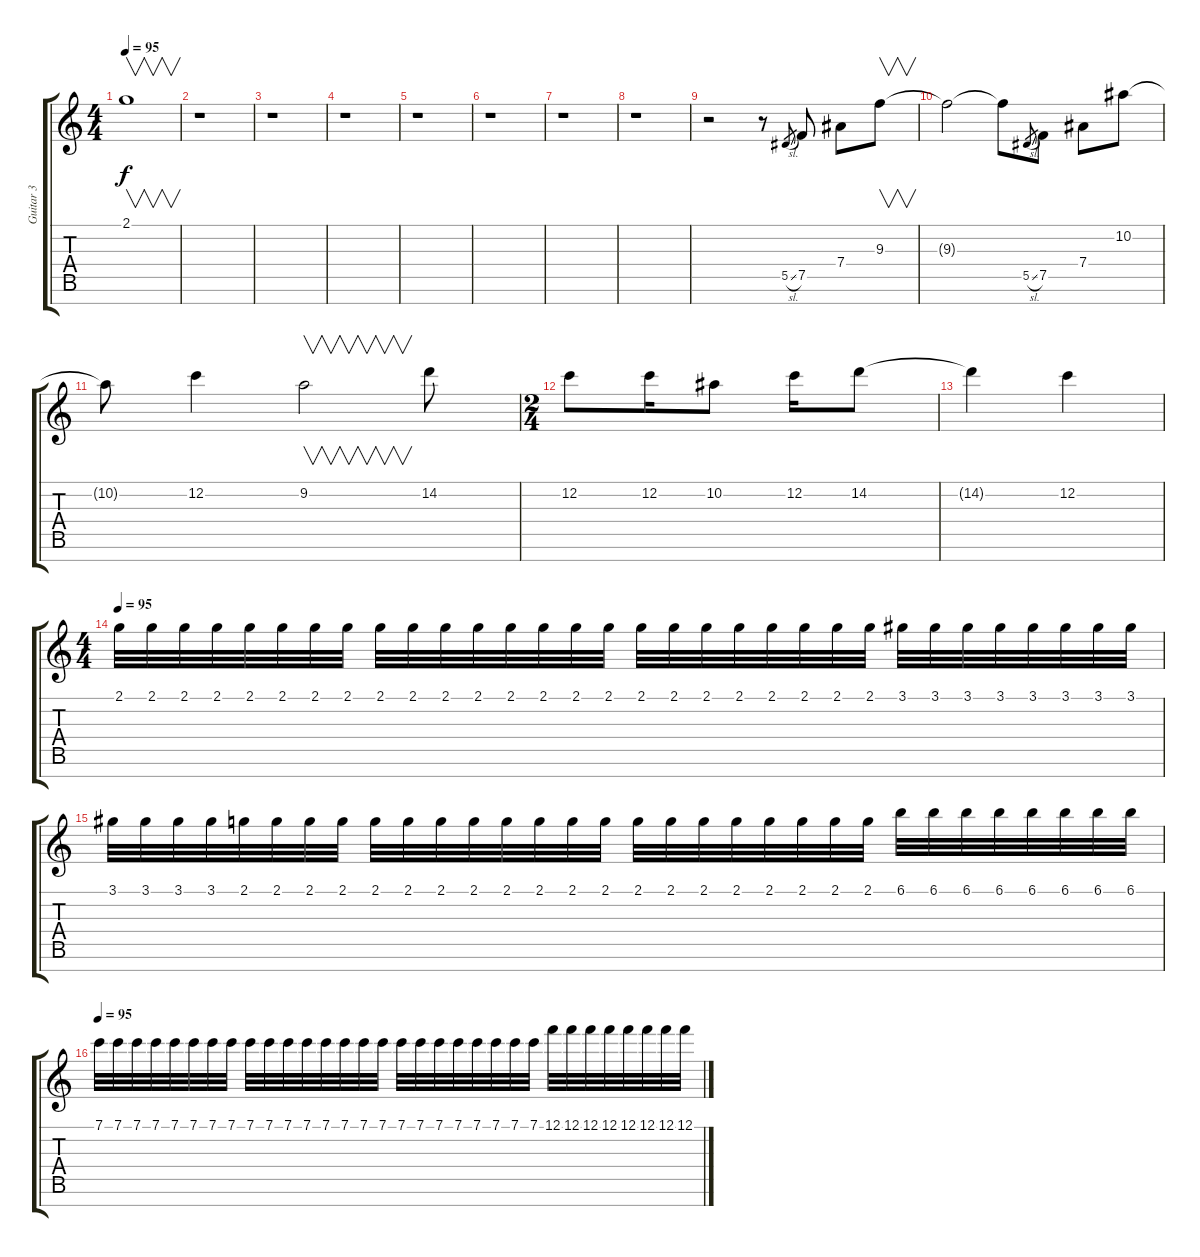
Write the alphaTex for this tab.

\track ("Guitar 3" "Guitar 3") {instrument distortionguitar}
\staff {score tabs}
\tuning (F4 C4 Ab3 Eb3 Bb2 F2 C2) {hide}
\ts (4 4)
\tempo 95
\clef g2
\ks c
2.1.1{v dy f instrument distortionguitar} |
r.1 |
r.1 |
r.1 |
r.1 |
r.1 |
r.1 |
r.1 |
r.2{instrument overdrivenguitar} r.8 5.5{sl}.8{gr} 7.5.8 7.4.8 9.3.8{v} |
9.3{t}.2 9.3{t}.8 5.5{sl}.8{gr} 7.5.8 7.4.8 10.2.8 |
10.2{t}.8 12.2.4 9.2.2{v} 14.2.8{instrument distortionguitar} |
\ts (2 4)
12.2.8 12.2.16 10.2.8 12.2.16 14.2.8 |
14.2{t}.4 12.2.4 |
\ts (4 4)
\tempo 95
2.1.32{volume 9} 2.1.32 2.1.32 2.1.32 2.1.32 2.1.32 2.1.32 2.1.32 2.1.32 2.1.32 2.1.32 2.1.32 2.1.32 2.1.32 2.1.32 2.1.32 2.1.32 2.1.32 2.1.32 2.1.32 2.1.32 2.1.32 2.1.32 2.1.32 3.1.32 3.1.32 3.1.32 3.1.32 3.1.32 3.1.32 3.1.32 3.1.32 |
3.1.32 3.1.32 3.1.32 3.1.32 2.1.32 2.1.32 2.1.32 2.1.32 2.1.32 2.1.32 2.1.32 2.1.32 2.1.32 2.1.32 2.1.32 2.1.32 2.1.32 2.1.32 2.1.32 2.1.32 2.1.32 2.1.32 2.1.32 2.1.32 6.1.32 6.1.32 6.1.32 6.1.32 6.1.32 6.1.32 6.1.32 6.1.32 |
\tempo 95
7.1.32 7.1.32 7.1.32 7.1.32 7.1.32 7.1.32 7.1.32 7.1.32 7.1.32 7.1.32 7.1.32 7.1.32 7.1.32 7.1.32 7.1.32 7.1.32 7.1.32 7.1.32 7.1.32 7.1.32 7.1.32 7.1.32 7.1.32 7.1.32 12.1.32 12.1.32 12.1.32 12.1.32 12.1.32 12.1.32 12.1.32 12.1.32
